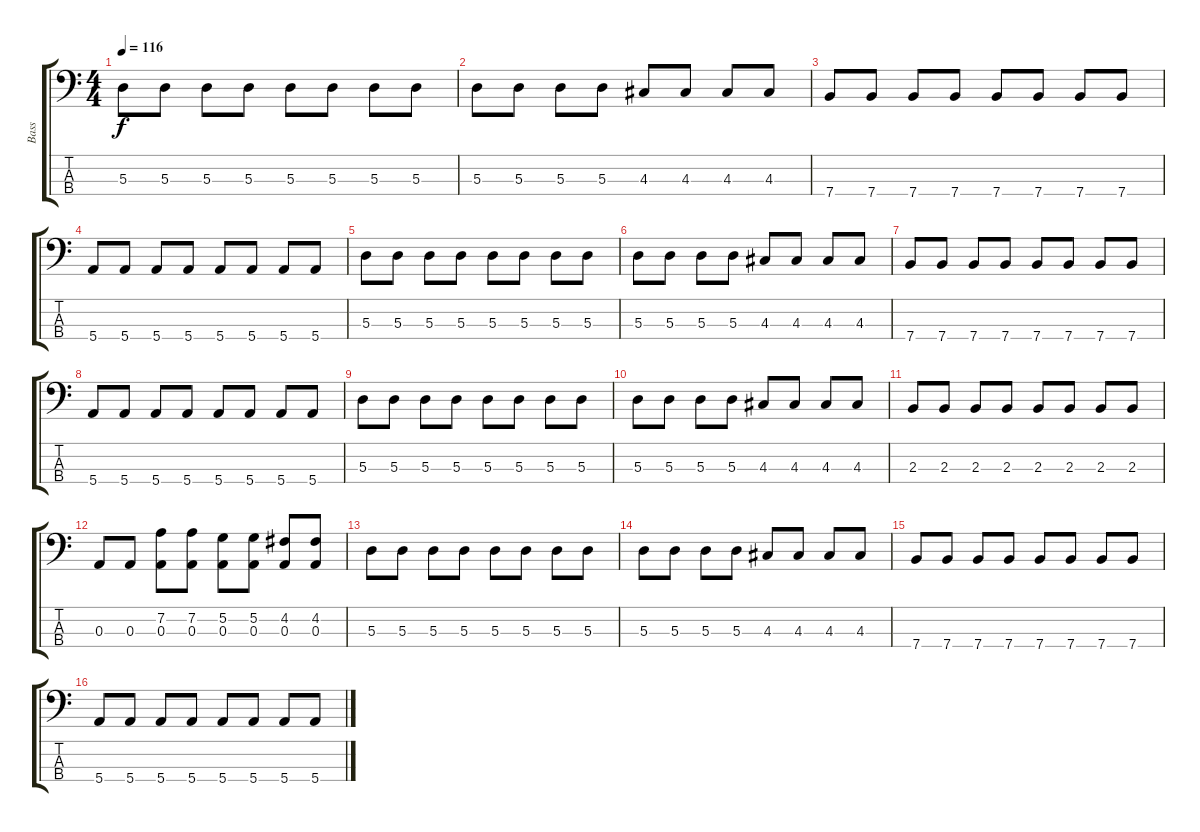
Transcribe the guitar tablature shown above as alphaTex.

\track ("Bass" "Bass") {instrument electricbasspick}
\staff {score tabs}
\tuning (G2 D2 A1 E1) {hide}
\ts (4 4)
\tempo 116
\clef f4
\ks c
5.3.8{dy f} 5.3.8 5.3.8 5.3.8 5.3.8 5.3.8 5.3.8 5.3.8 |
5.3.8 5.3.8 5.3.8 5.3.8 4.3.8 4.3.8 4.3.8 4.3.8 |
7.4.8 7.4.8 7.4.8 7.4.8 7.4.8 7.4.8 7.4.8 7.4.8 |
5.4.8 5.4.8 5.4.8 5.4.8 5.4.8 5.4.8 5.4.8 5.4.8 |
5.3.8 5.3.8 5.3.8 5.3.8 5.3.8 5.3.8 5.3.8 5.3.8 |
5.3.8 5.3.8 5.3.8 5.3.8 4.3.8 4.3.8 4.3.8 4.3.8 |
7.4.8 7.4.8 7.4.8 7.4.8 7.4.8 7.4.8 7.4.8 7.4.8 |
5.4.8 5.4.8 5.4.8 5.4.8 5.4.8 5.4.8 5.4.8 5.4.8 |
5.3.8 5.3.8 5.3.8 5.3.8 5.3.8 5.3.8 5.3.8 5.3.8 |
5.3.8 5.3.8 5.3.8 5.3.8 4.3.8 4.3.8 4.3.8 4.3.8 |
2.3.8 2.3.8 2.3.8 2.3.8 2.3.8 2.3.8 2.3.8 2.3.8 |
0.3.8 0.3.8 (7.2 0.3).8 (7.2 0.3).8 (5.2 0.3).8 (5.2 0.3).8 (4.2 0.3).8 (4.2 0.3).8 |
5.3.8 5.3.8 5.3.8 5.3.8 5.3.8 5.3.8 5.3.8 5.3.8 |
5.3.8 5.3.8 5.3.8 5.3.8 4.3.8 4.3.8 4.3.8 4.3.8 |
7.4.8 7.4.8 7.4.8 7.4.8 7.4.8 7.4.8 7.4.8 7.4.8 |
5.4.8 5.4.8 5.4.8 5.4.8 5.4.8 5.4.8 5.4.8 5.4.8
